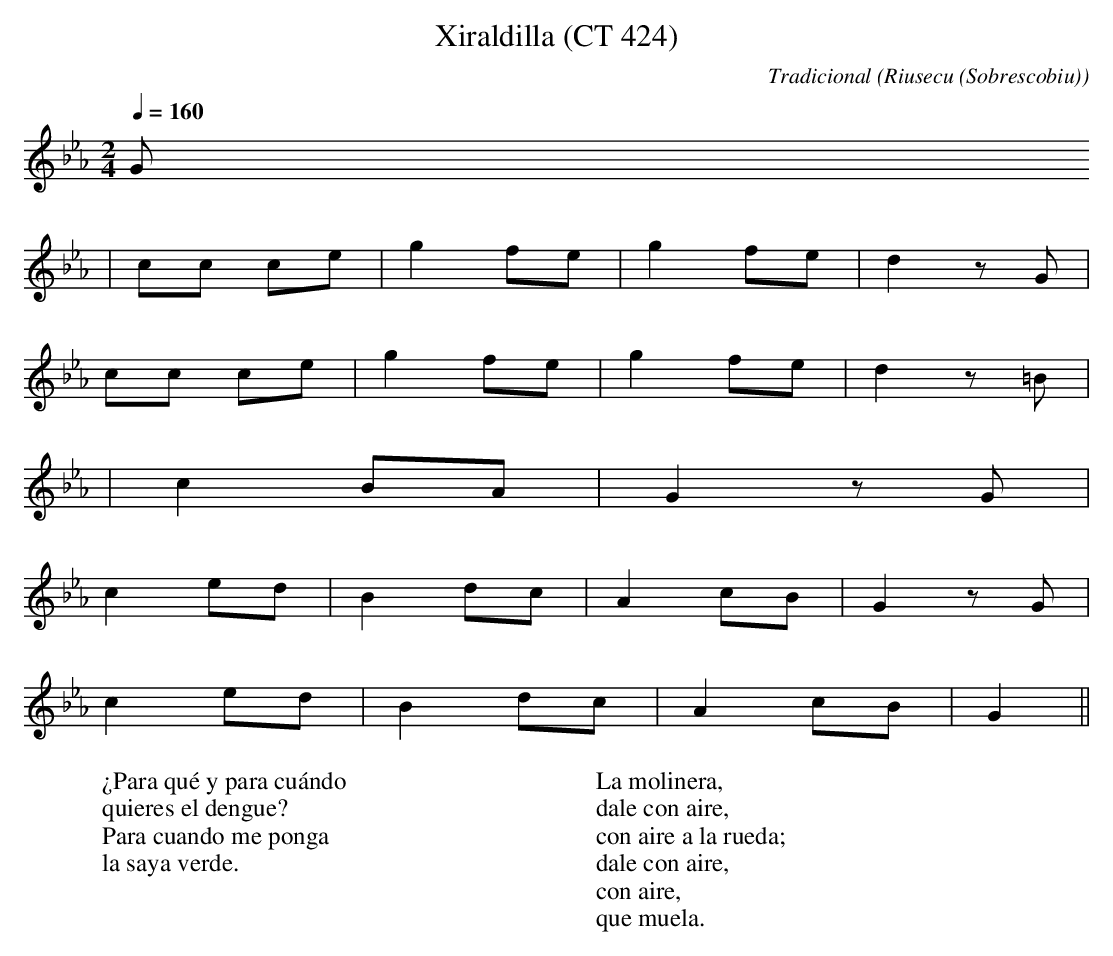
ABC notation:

X:1
T:Xiraldilla (CT 424)
C:Tradicional
O:Riusecu (Sobrescobiu)
M:2/4
L:1/8
Q:1/4=160
K:Cm
G
|cc ce|g2 fe|g2 fe|d2 z G|
cc ce|g2 fe|g2 fe|d2 z =B|
|c2 BA|G2 zG|
c2 ed|B2 dc|A2 cB|G2 zG|
c2 ed|B2 dc|A2 cB|G2 ||
W:¿Para qué y para cuándo
W:quieres el dengue?
W:Para cuando me ponga
W:la saya verde.
W:
W:La molinera,
W:dale con aire,
W:con aire a la rueda;
W:dale con aire,
W:con aire,
W:que muela.
W:
